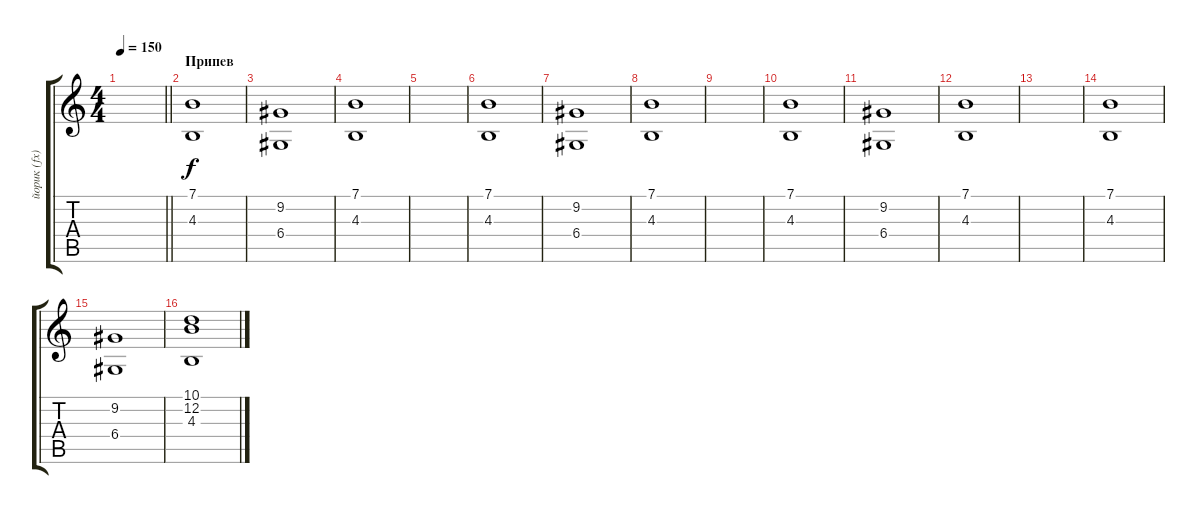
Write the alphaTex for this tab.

\track ("йорик (fx)" "йорик (fx)") {instrument pad2warm}
\staff {score tabs}
\tuning (E4 B3 G3 D3 A2 E2) {hide}
\ts (4 4)
\tempo 150
\clef g2
\barLineRight lightlight
\ks c
|
\section ("" "Припев")
(7.1 4.3).1 |
(9.2 6.4).1 |
(7.1 4.3).1 |
|
(7.1 4.3).1 |
(9.2 6.4).1 |
(7.1 4.3).1 |
|
(7.1 4.3).1 |
(9.2 6.4).1 |
(7.1 4.3).1 |
|
(7.1 4.3).1 |
(9.2 6.4).1 |
(10.1 12.2 4.3).1
